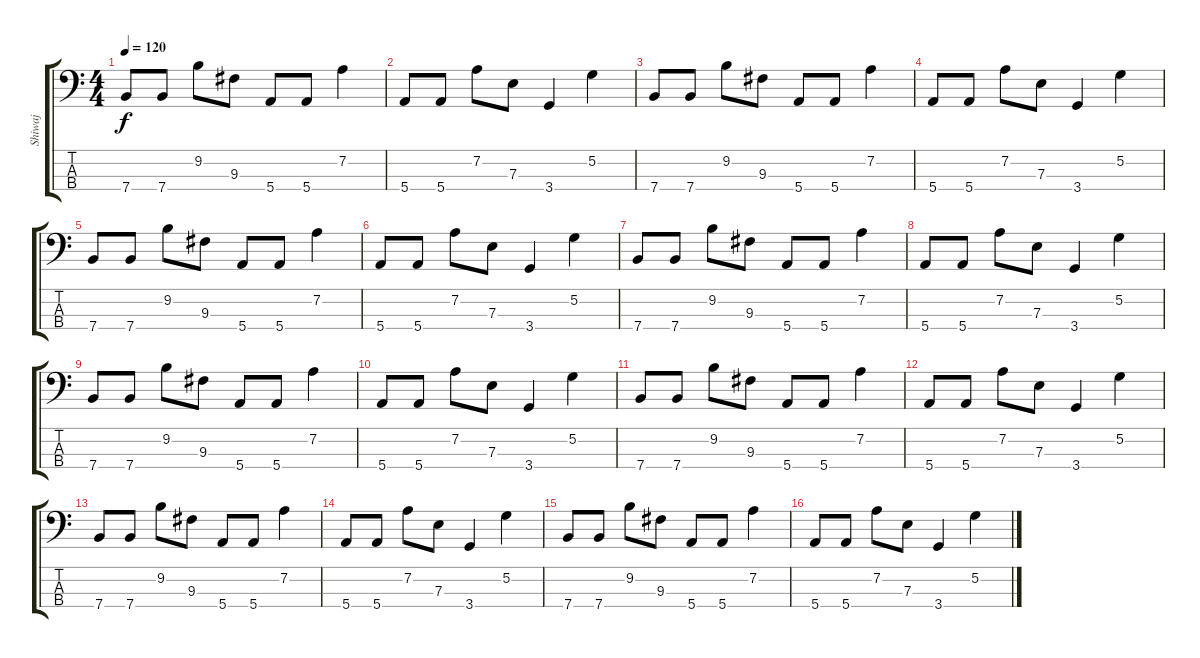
\track ("Shiwaj" "Shiwaj") {instrument electricbassfinger}
\staff {score tabs}
\tuning (G2 D2 A1 E1) {hide}
\ts (4 4)
\tempo 120
\clef f4
\ks c
7.4.8{dy f} 7.4.8 9.2.8 9.3.8 5.4.8 5.4.8 7.2.4 |
5.4.8 5.4.8 7.2.8 7.3.8 3.4.4 5.2.4 |
7.4.8 7.4.8 9.2.8 9.3.8 5.4.8 5.4.8 7.2.4 |
5.4.8 5.4.8 7.2.8 7.3.8 3.4.4 5.2.4 |
7.4.8 7.4.8 9.2.8 9.3.8 5.4.8 5.4.8 7.2.4 |
5.4.8 5.4.8 7.2.8 7.3.8 3.4.4 5.2.4 |
7.4.8 7.4.8 9.2.8 9.3.8 5.4.8 5.4.8 7.2.4 |
5.4.8 5.4.8 7.2.8 7.3.8 3.4.4 5.2.4 |
7.4.8 7.4.8 9.2.8 9.3.8 5.4.8 5.4.8 7.2.4 |
5.4.8 5.4.8 7.2.8 7.3.8 3.4.4 5.2.4 |
7.4.8 7.4.8 9.2.8 9.3.8 5.4.8 5.4.8 7.2.4 |
5.4.8 5.4.8 7.2.8 7.3.8 3.4.4 5.2.4 |
7.4.8 7.4.8 9.2.8 9.3.8 5.4.8 5.4.8 7.2.4 |
5.4.8 5.4.8 7.2.8 7.3.8 3.4.4 5.2.4 |
7.4.8 7.4.8 9.2.8 9.3.8 5.4.8 5.4.8 7.2.4 |
5.4.8 5.4.8 7.2.8 7.3.8 3.4.4 5.2.4
